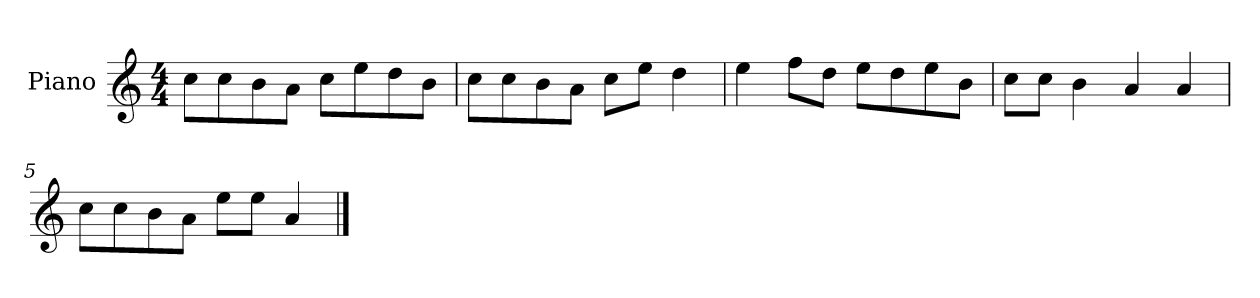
**kern
*part1
*staff1
*I"Piano
*I'P-no
*clefG2
*k[]
*M4/4
*MM90
=1
8cc\L
8cc\
8b\
8a\J
8cc\L
8ee\
8dd\
8b\J
=2
8cc\L
8cc\
8b\
8a\J
8cc\L
8ee\J
4dd\
=3
4ee\
8ff\L
8dd\J
8ee\L
8dd\
8ee\
8b\J
=4
8cc\L
8cc\J
4b\
4a/
4a/
=5
8cc\L
8cc\
8b\
8a\J
8ee\L
8ee\J
4a/
==
*-
